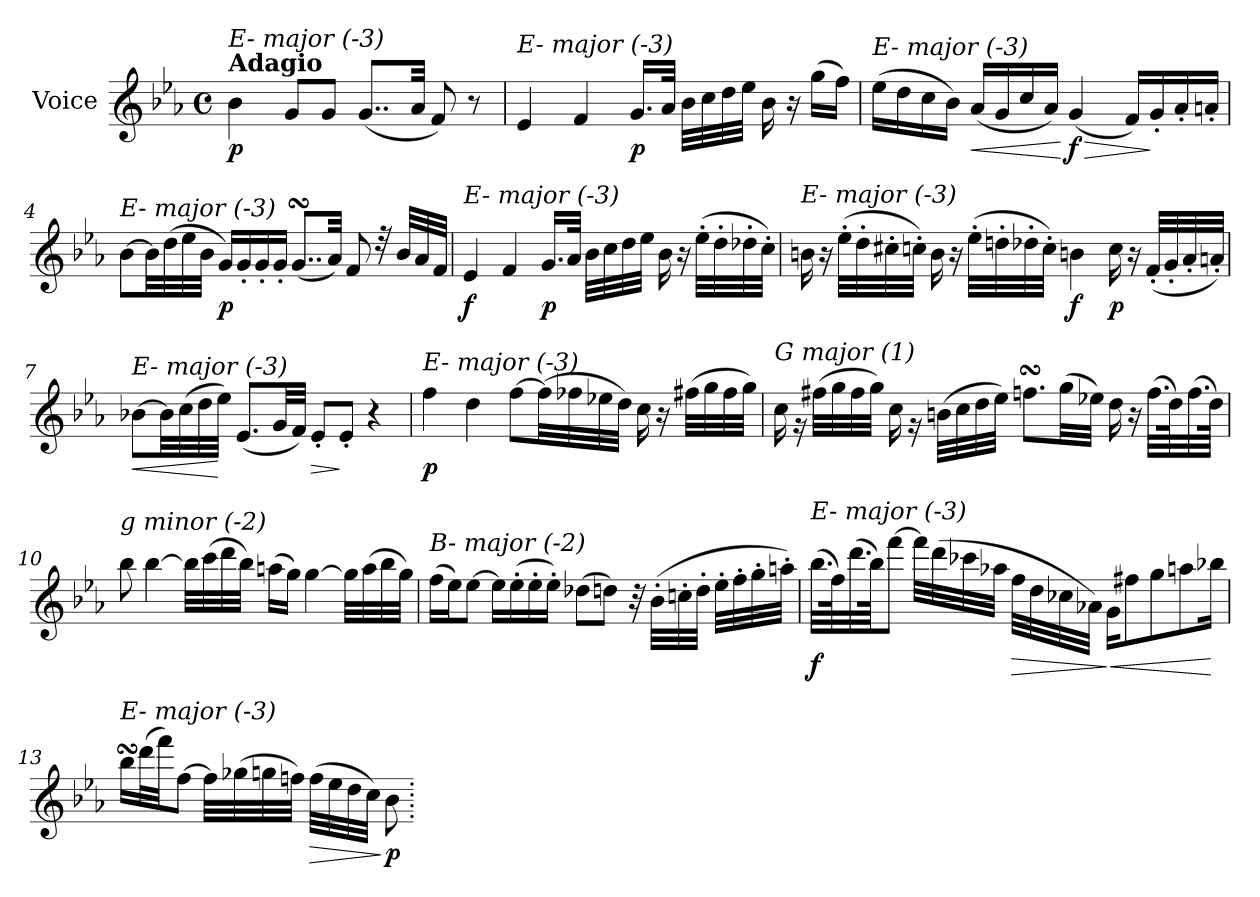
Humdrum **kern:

**kern	**dynam
*part1	*part1
*staff1	*staff1
*I"Voice	*
*I'V	*
*clefG2	*
*k[b-e-a-]	*
*M4/4	*
*met(c)	*
=1	=1
!LO:TX:a:B:t=Adagio	!
!LO:TX:i:t=E- major (-3)	!
!	!LO:DY:b
4b-\	p
8g/L	.
8g/J	.
(<8..g/L	.
32a-/Jkk	.
8f/)	.
8r	.
=2	=2
!LO:TX:i:t=E- major (-3)	!
4e-/	.
4f/	.
!	!LO:DY:b
16.g/LL	p
32a-/JJk	.
32b-\LLL	.
32cc\	.
32dd\	.
32ee-\JJJ	.
16b-\	.
16r	.
(>16gg\LL	.
16ff\JJ)	.
!!LO:LB:g=z
=3	=3
!LO:TX:i:t=E- major (-3)	!
(>16ee-\LL	.
16dd\	.
16cc\	.
16b-\JJ)	.
!	!LO:HP:b
(<16a-/LL	<
16g/	.
16cc/	.
16a-/JJ)	.
!	!LO:HP:n=1:b
!	!LO:DY:n=1:b
(<4g/	[ > f
16f/LL)	.
16g'/	]
16a-'/	.
16an'/JJ	.
=4	=4
!LO:TX:i:t=E- major (-3)	!
[8b-\L	.
32b-\LL]	.
(>32dd\	.
32ee-\	.
32b-\JJJ	.
!	!LO:DY:b
16g/LL)	p
16g'/	.
16g'/	.
16g'/JJ	.
(<8..gsSsS/L	.
32a-/Jkk)	.
8f/	.
32rdd	.
32b-/LLL	.
32a-/	.
32f/JJJ	.
!!LO:LB:g=z
=5	=5
!LO:TX:i:t=E- major (-3)	!
!	!LO:DY:b
4e-/	f
4f/	.
!	!LO:DY:b
16.g/LL	p
32a-/JJk	.
32b-\LLL	.
32cc\	.
32dd\	.
32ee-\JJJ	.
16b-\	.
16r	.
(>32ee-'\LLL	.
32dd'\	.
32dd-X'\	.
32cc'\JJJ)	.
=6	=6
!LO:TX:i:t=E- major (-3)	!
16bn\	.
16r	.
(>32ee-'\LLL	.
32dd'\	.
32cc#X'i\	.
32cc'\JJJ)	.
16b\	.
16r	.
(>32ee-'\LLL	.
32ddn'\	.
32dd-X'\	.
32cc'\JJJ)	.
!	!LO:DY:b
4bn\	f
!	!LO:DY:b
16cc\	p
16r	.
(<32f'/LLL	.
32g'/	.
32a-'/	.
32an'/JJJ)	.
!!LO:LB:g=z
=7	=7
!LO:TX:i:t=E- major (-3)	!
!	!LO:HP:b
[8b-X\L	<
32b-\LL]	.
(>32cc\	.
32dd\	.
32ee-\JJJ)	[
(<8.e-/L	.
32g/LL	.
32f/JJJ)	.
!	!LO:HP:b
8e-'/L	>
8e-'/J	]
4r	.
=8	=8
!LO:TX:i:t=E- major (-3)	!
!	!LO:DY:b
4ff\	p
4dd\	.
[8ff\L	.
(>32ff\LL]	.
32ff-Xi\	.
32ee-X\	.
32dd\JJJ)	.
16cc\	.
16r	.
(>32ff#X\LLL	.
32gg\	.
32ff#\	.
32gg\JJJ)	.
!!LO:LB:g=z
=9	=9
!LO:TX:i:t=G major (1)	!
16cc\	.
16rg	.
(>32ff#X\LLL	.
32gg\	.
32ff#\	.
32gg\JJJ)	.
16cc\	.
16rg	.
(>32bn\LLL	.
32cc\	.
32dd\	.
32ee-\JJJ)	.
8.ffnsSSS\L	.
(>32gg\LL	.
32ee-X\JJJ)	.
16dd\	.
16r	.
(>32.ff\LLL	.
64dd\K)	.
(>32.ff\	.
64dd\JJJk)	.
=10	=10
!LO:TX:i:t=g minor (-2)	!
8bb-\	.
[4bb-\	.
32bb-\LLL]	.
(>32ccc\	.
32ddd\	.
32bb-\JJJ)	.
(>16aan\LL	.
16gg\JJ)	.
[4gg\	.
32gg\LLL]	.
(>32aa\	.
32bb-\	.
32gg\JJJ)	.
!!LO:LB:g=z
=11	=11
!LO:TX:i:t=B- major (-2)	!
(>16ff\LL	.
16ee-\J)	.
[8ee-\J	.
16ee-\LL]	.
(>16ee-'\	.
16ee-'\	.
16ee-'\JJ)	.
(>8dd-Xi\L	.
8dd\J)	.
32r	.
(>32b-'\LLL	.
32ccn'\	.
32dd'\JJJ	.
32ee-'\LLL	.
32ff'\	.
32gg'\	.
32aan'\JJJ)	.
!!LO:LB:g=z
=12	=12
!LO:TX:i:t=E- major (-3)	!
!	!LO:DY:b
(>32.bb-\LLL	f
64ff\K)	.
(>32.ddd\	.
64bb-\JJK)	.
[8fff\J	.
32fff\LLL]	.
(>32ddd\	.
32ccc-Xi\	.
32aa-X\JJJ	.
!	!LO:HP:b
32ff\LLL	>
32dd\	.
32cc-Xi\	.
32a-X\JJJ)	.
!	!LO:HP:n=1:b
16g\KL	] <
8ff#X\	.
8gg\	.
8aan\	.
16bb-X\Jk	[
!!LO:LB:g=z
=13	=13
!LO:TX:i:t=E- major (-3)	!
16bb-sSSS\LL	.
(>32ddd\L	.
32fff\JJ)	.
[8ff\J	.
32ff\LLL]	.
(>32gg-Xi\	.
32gg\	.
32ffn\JJJ)	.
!	!LO:HP:b
(>32ff\LLL	>
32ee-\	.
32dd\	.
32cc\JJJ)	.
!	!LO:DY:n=1:b
8b-\	] p
=.	=.
*-	*-
